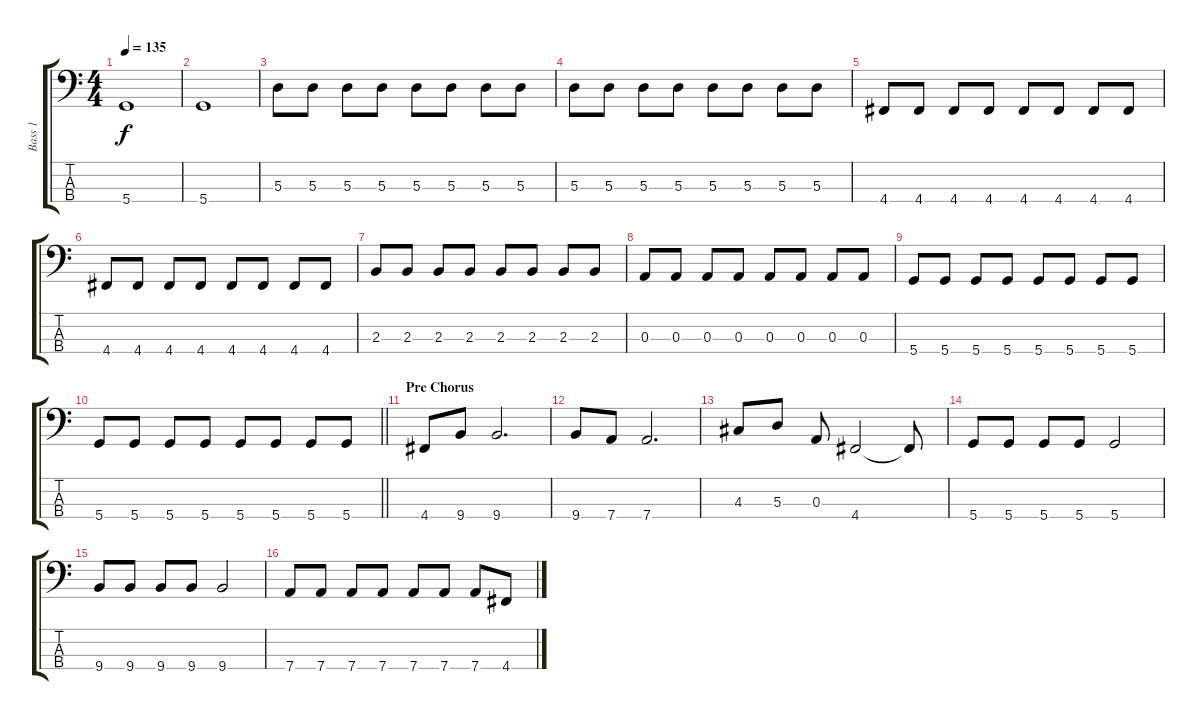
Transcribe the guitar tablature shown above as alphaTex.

\track ("Bass 1" "Bass 1") {instrument electricbasspick}
\staff {score tabs}
\tuning (G2 D2 A1 D1) {hide}
\ts (4 4)
\tempo 135
\clef f4
\ks c
5.4.1{dy f} |
5.4.1 |
5.3.8 5.3.8 5.3.8 5.3.8 5.3.8 5.3.8 5.3.8 5.3.8 |
5.3.8 5.3.8 5.3.8 5.3.8 5.3.8 5.3.8 5.3.8 5.3.8 |
4.4.8 4.4.8 4.4.8 4.4.8 4.4.8 4.4.8 4.4.8 4.4.8 |
4.4.8 4.4.8 4.4.8 4.4.8 4.4.8 4.4.8 4.4.8 4.4.8 |
2.3.8 2.3.8 2.3.8 2.3.8 2.3.8 2.3.8 2.3.8 2.3.8 |
0.3.8 0.3.8 0.3.8 0.3.8 0.3.8 0.3.8 0.3.8 0.3.8 |
5.4.8 5.4.8 5.4.8 5.4.8 5.4.8 5.4.8 5.4.8 5.4.8 |
\barLineRight lightlight
5.4.8 5.4.8 5.4.8 5.4.8 5.4.8 5.4.8 5.4.8 5.4.8 |
\section ("" "Pre Chorus")
4.4.8 9.4.8 9.4.2{d} |
9.4.8 7.4.8 7.4.2{d} |
4.3.8 5.3.8 0.3.8 4.4.2 4.4{t}.8 |
5.4.8 5.4.8 5.4.8 5.4.8 5.4.2 |
9.4.8 9.4.8 9.4.8 9.4.8 9.4.2 |
7.4.8 7.4.8 7.4.8 7.4.8 7.4.8 7.4.8 7.4.8 4.4.8
